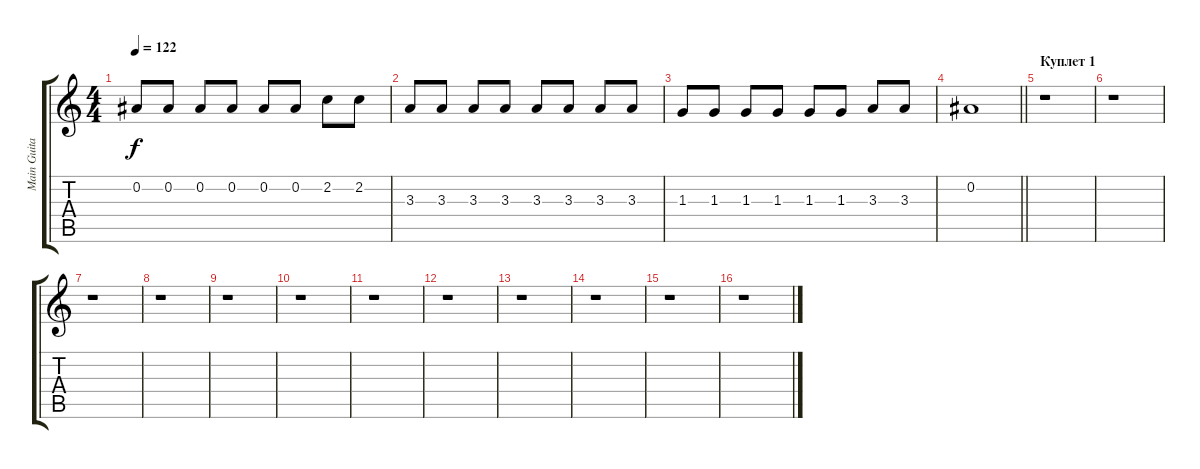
\track ("Main Guitar (Brad Delson)" "Main Guita") {instrument overdrivenguitar}
\staff {score tabs}
\tuning (Eb4 Bb3 Gb3 Db3 Ab2 Db2) {hide}
\ts (4 4)
\tempo 122
\clef g2
\ks c
0.2.8{dy f} 0.2.8 0.2.8 0.2.8 0.2.8 0.2.8 2.2.8 2.2.8 |
3.3.8 3.3.8 3.3.8 3.3.8 3.3.8 3.3.8 3.3.8 3.3.8 |
1.3.8 1.3.8 1.3.8 1.3.8 1.3.8 1.3.8 3.3.8 3.3.8 |
\barLineRight lightlight
0.2.1{volume 0} |
\section ("" "Куплет 1")
r.1{volume 13} |
r.1 |
r.1 |
r.1 |
r.1 |
r.1 |
r.1 |
r.1 |
r.1 |
r.1 |
r.1 |
r.1
